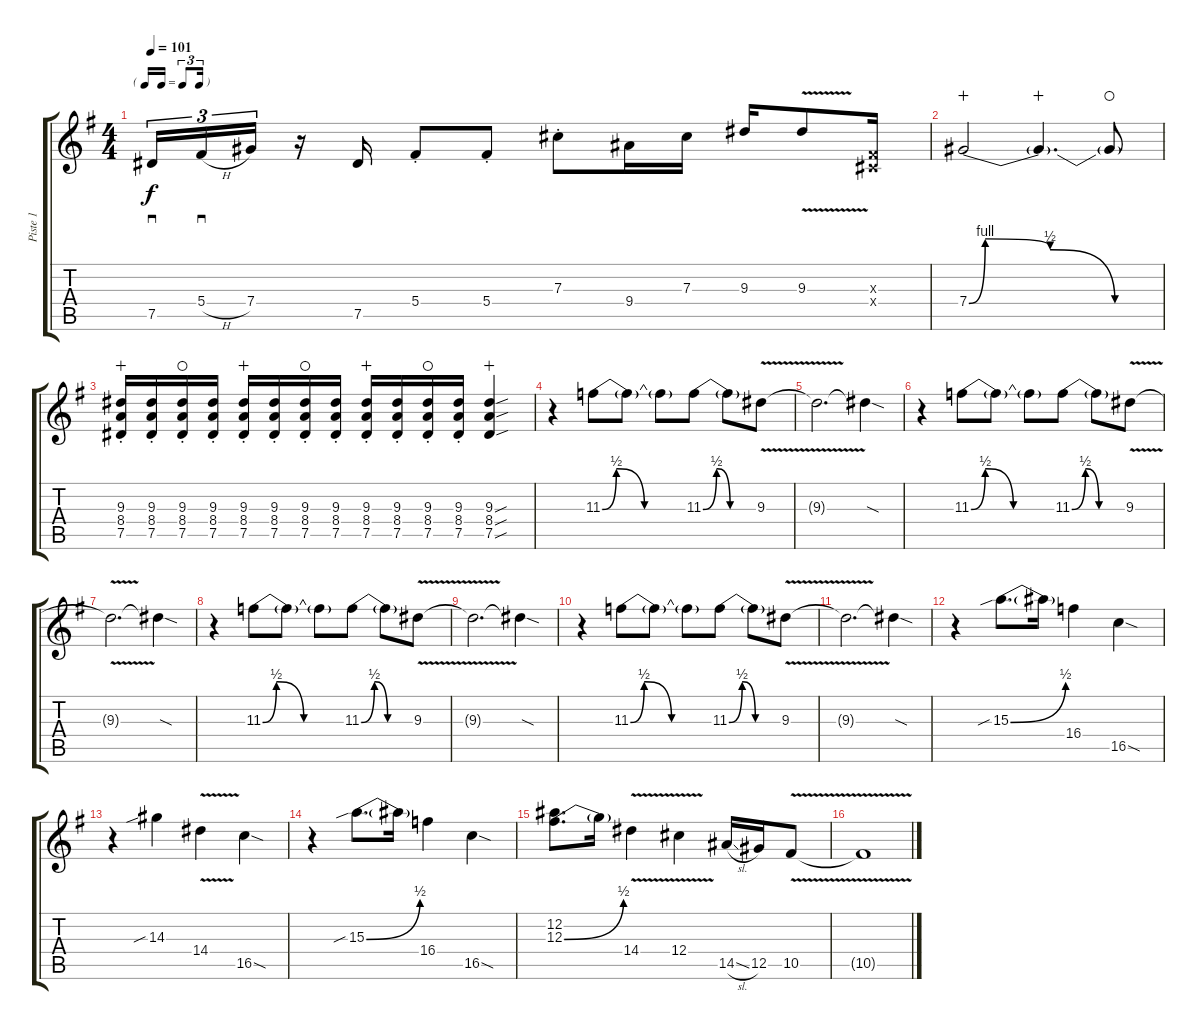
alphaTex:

\track ("Piste 1" "Piste 1") {instrument distortionguitar}
\staff {score tabs}
\tuning (Eb4 Bb3 Gb3 Db3 Ab2 Eb2) {hide}
\ts (4 4)
\tf triplet16th
\tempo 101
\clef g2
\ks g
7.5.16{sd tu (3 2) dy f} 5.4{h}.16{sd tu (3 2)} 7.4.16{tu (3 2)} r.16 7.5.16 5.4{st}.8 5.4{st}.8 7.3{st}.8 9.4.16 7.3.16 9.3.16 9.3{v}.8 (0.3{x} 0.4{x}).16 |
7.4{be (custom 0 0 5 4 25 2 45 0 60 0)}.2{wahc} 7.4{t}.4{d wahc} 7.4{t}.8{waho} |
(9.3{st} 8.4{st} 7.5{st}).16{wahc} (9.3{st} 8.4{st} 7.5{st}).16 (9.3{st} 8.4{st} 7.5{st}).16{waho} (9.3{st} 8.4{st} 7.5{st}).16 (9.3{st} 8.4{st} 7.5{st}).16{wahc} (9.3{st} 8.4{st} 7.5{st}).16 (9.3{st} 8.4{st} 7.5{st}).16{waho} (9.3{st} 8.4{st} 7.5{st}).16 (9.3{st} 8.4{st} 7.5{st}).16{wahc} (9.3{st} 8.4{st} 7.5{st}).16 (9.3{st} 8.4{st} 7.5{st}).16{waho} (9.3{st} 8.4{st} 7.5{st}).16 (9.3{sou} 8.4{sou} 7.5{sou}).4{wahc} |
r.4 11.3{be (custom 0 0 10 2 30 0 60 0)}.8 11.3{t}.8 11.3{t}.8 11.3{be (custom 0 0 15 2 30 0 60 0)}.8 11.3{t}.8 9.3{v}.8 |
9.3{t}.2{d} 9.3{sod t}.4 |
r.4 11.3{be (custom 0 0 10 2 30 0 60 0)}.8 11.3{t}.8 11.3{t}.8 11.3{be (custom 0 0 15 2 30 0 60 0)}.8 11.3{t}.8 9.3{v}.8 |
9.3{t}.2{d} 9.3{sod t}.4 |
r.4 11.3{be (custom 0 0 10 2 30 0 60 0)}.8 11.3{t}.8 11.3{t}.8 11.3{be (custom 0 0 15 2 30 0 60 0)}.8 11.3{t}.8 9.3{v}.8 |
9.3{t}.2{d} 9.3{sod t}.4 |
r.4 11.3{be (custom 0 0 10 2 30 0 60 0)}.8 11.3{t}.8 11.3{t}.8 11.3{be (custom 0 0 15 2 30 0 60 0)}.8 11.3{t}.8 9.3{v}.8 |
9.3{t}.2{d} 9.3{sod t}.4 |
r.4 15.3{be (bend 0 0 60 2) sib}.8{d} 15.3{t}.16 16.4.4 16.5{sod}.4 |
r.4 14.3{sib}.4 14.4{v}.4 16.5{sod}.4 |
r.4 15.3{be (bend 0 0 60 2) sib}.8{d} 15.3{t}.16 16.4.4 16.5{sod}.4 |
(12.2 12.3{be (bend 0 0 60 2)}).8{d} 12.3{t}.16 14.4{v}.4 12.4{v}.4 14.5{sl}.16 12.5.16 10.5{v}.8 |
10.5{t}.1
